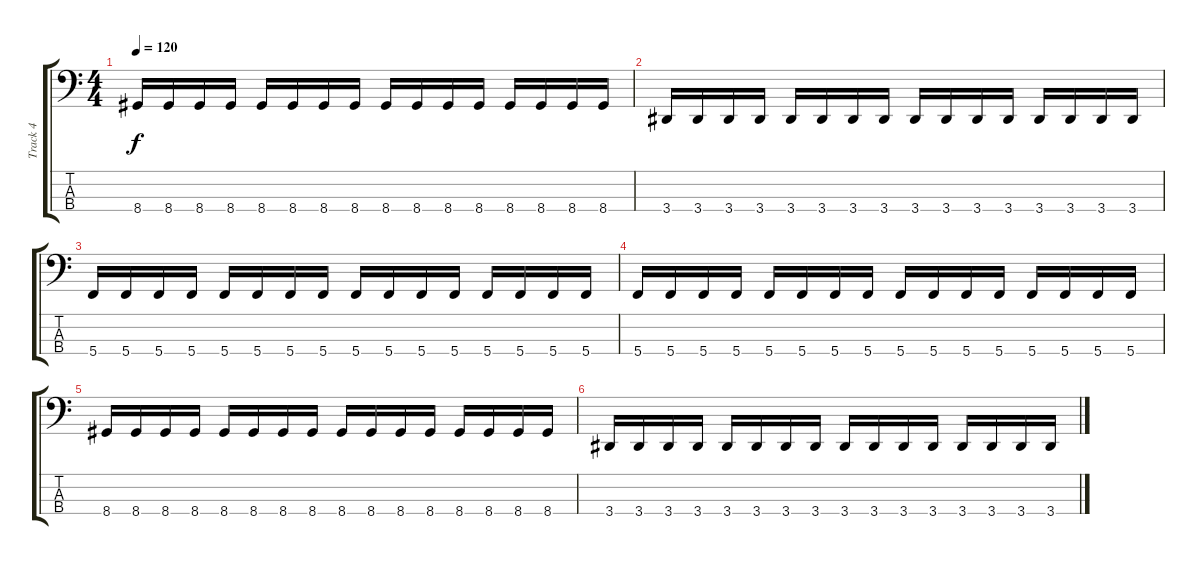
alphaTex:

\track ("Track 4" "Track 4") {instrument electricbasspick}
\staff {score tabs}
\tuning (F2 C2 G1 C1) {hide}
\ts (4 4)
\tempo 120
\clef f4
\ks c
8.4.16{dy f} 8.4.16 8.4.16 8.4.16 8.4.16 8.4.16 8.4.16 8.4.16 8.4.16 8.4.16 8.4.16 8.4.16 8.4.16 8.4.16 8.4.16 8.4.16 |
3.4.16 3.4.16 3.4.16 3.4.16 3.4.16 3.4.16 3.4.16 3.4.16 3.4.16 3.4.16 3.4.16 3.4.16 3.4.16 3.4.16 3.4.16 3.4.16 |
5.4.16 5.4.16 5.4.16 5.4.16 5.4.16 5.4.16 5.4.16 5.4.16 5.4.16 5.4.16 5.4.16 5.4.16 5.4.16 5.4.16 5.4.16 5.4.16 |
5.4.16 5.4.16 5.4.16 5.4.16 5.4.16 5.4.16 5.4.16 5.4.16 5.4.16 5.4.16 5.4.16 5.4.16 5.4.16 5.4.16 5.4.16 5.4.16 |
8.4.16 8.4.16 8.4.16 8.4.16 8.4.16 8.4.16 8.4.16 8.4.16 8.4.16 8.4.16 8.4.16 8.4.16 8.4.16 8.4.16 8.4.16 8.4.16 |
3.4.16 3.4.16 3.4.16 3.4.16 3.4.16 3.4.16 3.4.16 3.4.16 3.4.16 3.4.16 3.4.16 3.4.16 3.4.16 3.4.16 3.4.16 3.4.16
